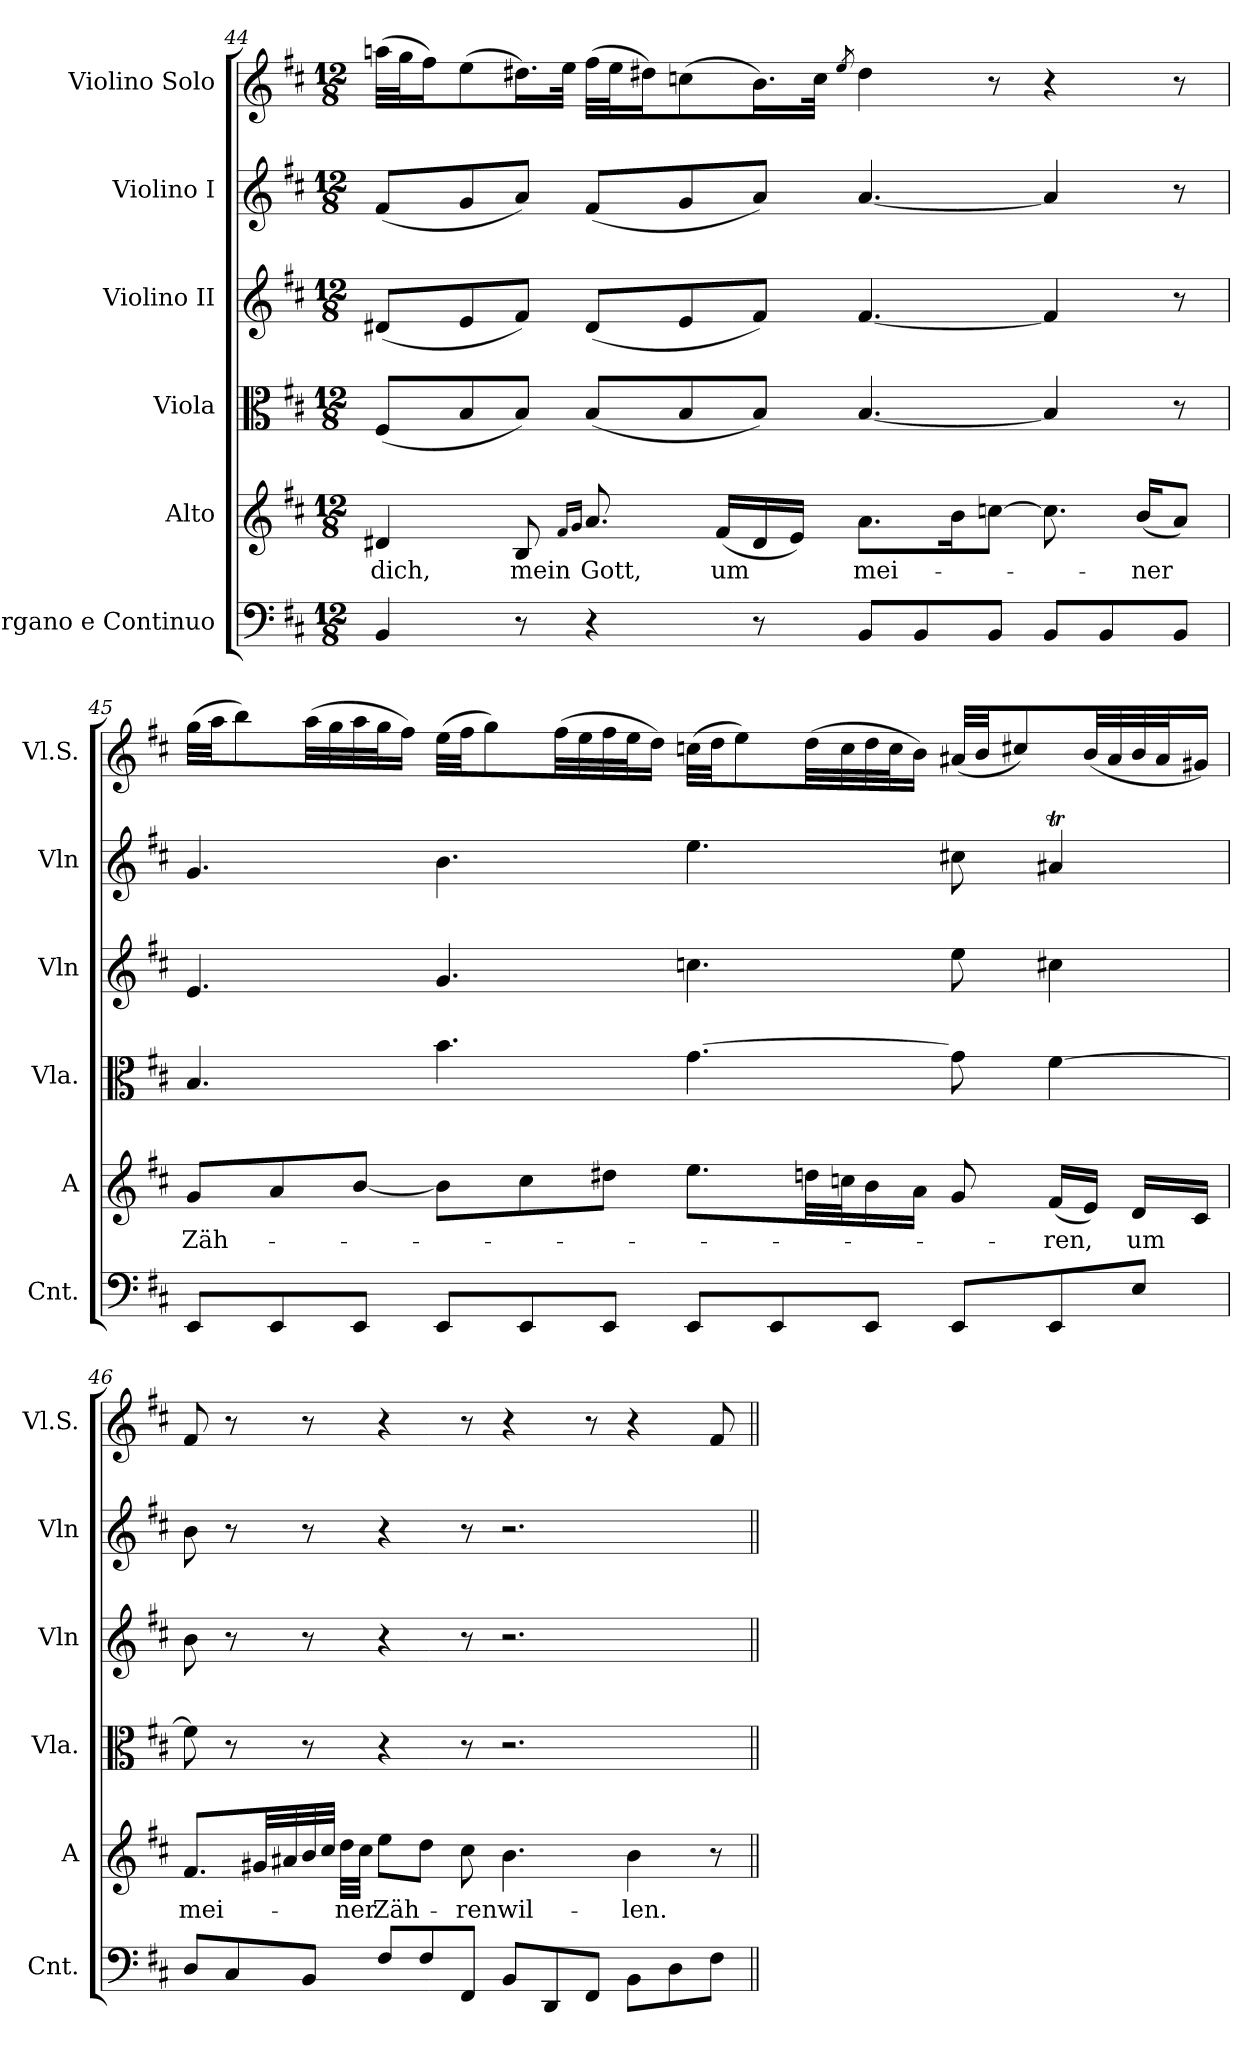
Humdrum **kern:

**kern	**kern	**text	**kern	**kern	**kern	**kern
*part6	*part5	*part5	*part4	*part3	*part2	*part1
*staff6	*staff5	*staff5	*staff4	*staff3	*staff2	*staff1
*I"Organo e Continuo	*I"Alto	*	*I"Viola	*I"Violino II	*I"Violino I	*I"Violino Solo
*I'Cnt.	*I'A	*	*I'Vla.	*I'Vln	*I'Vln	*I'Vl.S.
*clefF4	*clefG2	*	*clefC3	*clefG2	*clefG2	*clefG2
*k[f#c#]	*k[f#c#]	*	*k[f#c#]	*k[f#c#]	*k[f#c#]	*k[f#c#]
*D:	*D:	*	*D:	*D:	*D:	*D:
*M12/8	*M12/8	*	*M12/8	*M12/8	*M12/8	*M12/8
=44	=44	=44	=44	=44	=44	=44
!	!	!LO:LY:b	!	!	!	!
4BB/	4d#X/	dich,	(<8F#/L	(<8d#X/L	(<8f#/L	(>32aan\LLL
.	.	.	.	.	.	32gg\J
.	.	.	.	.	.	16ff#\J)
.	.	.	8B/	8e/	8g/	(>8ee\
!	!	!LO:LY:b	!	!	!	!
8r	8B/	mein	8B/J)	8f#/J)	8a/J)	16.dd#X\L)
.	.	.	.	.	.	32ee\JJk
.	16qf#/LL	.	.	.	.	.
.	16qg/JJ	.	.	.	.	.
!	!	!LO:LY:b	!	!	!	!
4r	8.a/	Gott,	(<8B/L	(<8d#/L	(<8f#/L	(>32ff#\LLL
.	.	.	.	.	.	32ee\J
.	.	.	.	.	.	16dd#X\J)
.	.	.	8B/	8e/	8g/	(>8ccn\
!	!	!LO:LY:b	!	!	!	!
.	(<16f#/LL	um	.	.	.	.
8r	16d#/	.	8B/J)	8f#/J)	8a/J)	16.b\L)
.	16e/JJ)	.	.	.	.	.
.	.	.	.	.	.	32cc\JJk
.	.	.	.	.	.	8qee/
!	!	!LO:LY:b	!	!	!	!
8BB/L	8.a\L	mei-	[4.B/	[4.f#/	[4.a/	4dd#\
8BB/	.	.	.	.	.	.
.	16b\k	.	.	.	.	.
8BB/J	[8ccn\J	.	.	.	.	8r
8BB/L	8.cc\]	.	4B/]	4f#/]	4a/]	4r
8BB/	.	.	.	.	.	.
!	!	!LO:LY:b	!	!	!	!
.	(<16b/KL	-ner	.	.	.	.
8BB/J	8a/J)	.	8r	8r	8r	8r
!!LO:LB:g=z
=45	=45	=45	=45	=45	=45	=45
!	!	!LO:LY:b	!	!	!	!
8EE/L	8g/L	Zäh-	4.B/	4.e/	4.g/	(>32gg\LLL
.	.	.	.	.	.	32aa\JJ
.	.	.	.	.	.	8bb\)
8EE/	8a/	.	.	.	.	.
.	.	.	.	.	.	(>32aa\LL
.	.	.	.	.	.	32gg\
8EE/J	[8b/J	.	.	.	.	32aa\
.	.	.	.	.	.	32gg\J
.	.	.	.	.	.	16ff#\JJ)
8EE/L	8b\L]	.	4.b\	4.g/	4.b\	(>32ee\LLL
.	.	.	.	.	.	32ff#\JJ
.	.	.	.	.	.	8gg\)
8EE/	8cc#\	.	.	.	.	.
.	.	.	.	.	.	(>32ff#\LL
.	.	.	.	.	.	32ee\
8EE/J	8dd#X\J	.	.	.	.	32ff#\
.	.	.	.	.	.	32ee\J
.	.	.	.	.	.	16dd\JJ)
8EE/L	8.ee\L	.	[4.g\	4.ccn\	4.ee\	(>32ccn\LLL
.	.	.	.	.	.	32dd\JJ
.	.	.	.	.	.	8ee\)
8EE/	.	.	.	.	.	.
.	32ddn\LL	.	.	.	.	(>32dd\LL
.	32ccn\J	.	.	.	.	32cc\
8EE/J	16b\	.	.	.	.	32dd\
.	.	.	.	.	.	32cc\J
.	16a\JJ	.	.	.	.	16b\JJ)
8EE/L	8g/	.	8g\]	8ee\	8cc#X\	(<32a#X/LLL
.	.	.	.	.	.	32b/JJ
.	.	.	.	.	.	8cc#X/)
!	!	!LO:LY:b	!	!	!	!
8EE/	(<16f#/LL	-ren,	[4f#\	4cc#X\	4a#Xt/	.
.	16e/JJ)	.	.	.	.	(<32b/LL
.	.	.	.	.	.	32a#/
!	!	!LO:LY:b	!	!	!	!
8E/J	16d/LL	um	.	.	.	32b/
.	.	.	.	.	.	32a#/J
.	16c#/JJ	.	.	.	.	16g#X/JJ)
=46	=46	=46	=46	=46	=46	=46
!	!	!LO:LY:b	!	!	!	!
8D/L	8.f#/L	mei-	8f#\]	8b\	8b\	8f#/
8C#/	.	.	8r	8r	8r	8r
.	32g#X/LL	.	.	.	.	.
.	32a#X/	.	.	.	.	.
8BB/J	32b/	.	8r	8r	8r	8r
.	32cc#/JJJ	.	.	.	.	.
!	!	!LO:LY:b	!	!	!	!
.	32dd\LLL	-ner	.	.	.	.
.	32cc#\JJJ	.	.	.	.	.
!	!	!LO:LY:b	!	!	!	!
8F#/L	8ee\L	Zäh-	4r	4r	4r	4r
8F#/	8dd\J	.	.	.	.	.
!	!	!LO:LY:b	!	!	!	!
8FF#/J	8cc#\	-ren	8r	8r	8r	8r
!	!	!LO:LY:b	!	!	!	!
8BB/L	4.b\	wil-	2.r	2.r	2.r	4r
8DD/	.	.	.	.	.	.
8FF#/J	.	.	.	.	.	8r
!	!	!LO:LY:b	!	!	!	!
8BB\L	4b\	-len.	.	.	.	4r
8D\	.	.	.	.	.	.
8F#\J	8r	.	.	.	.	8f#/
=||	=||	=||	=||	=||	=||	=||
*-	*-	*-	*-	*-	*-	*-
